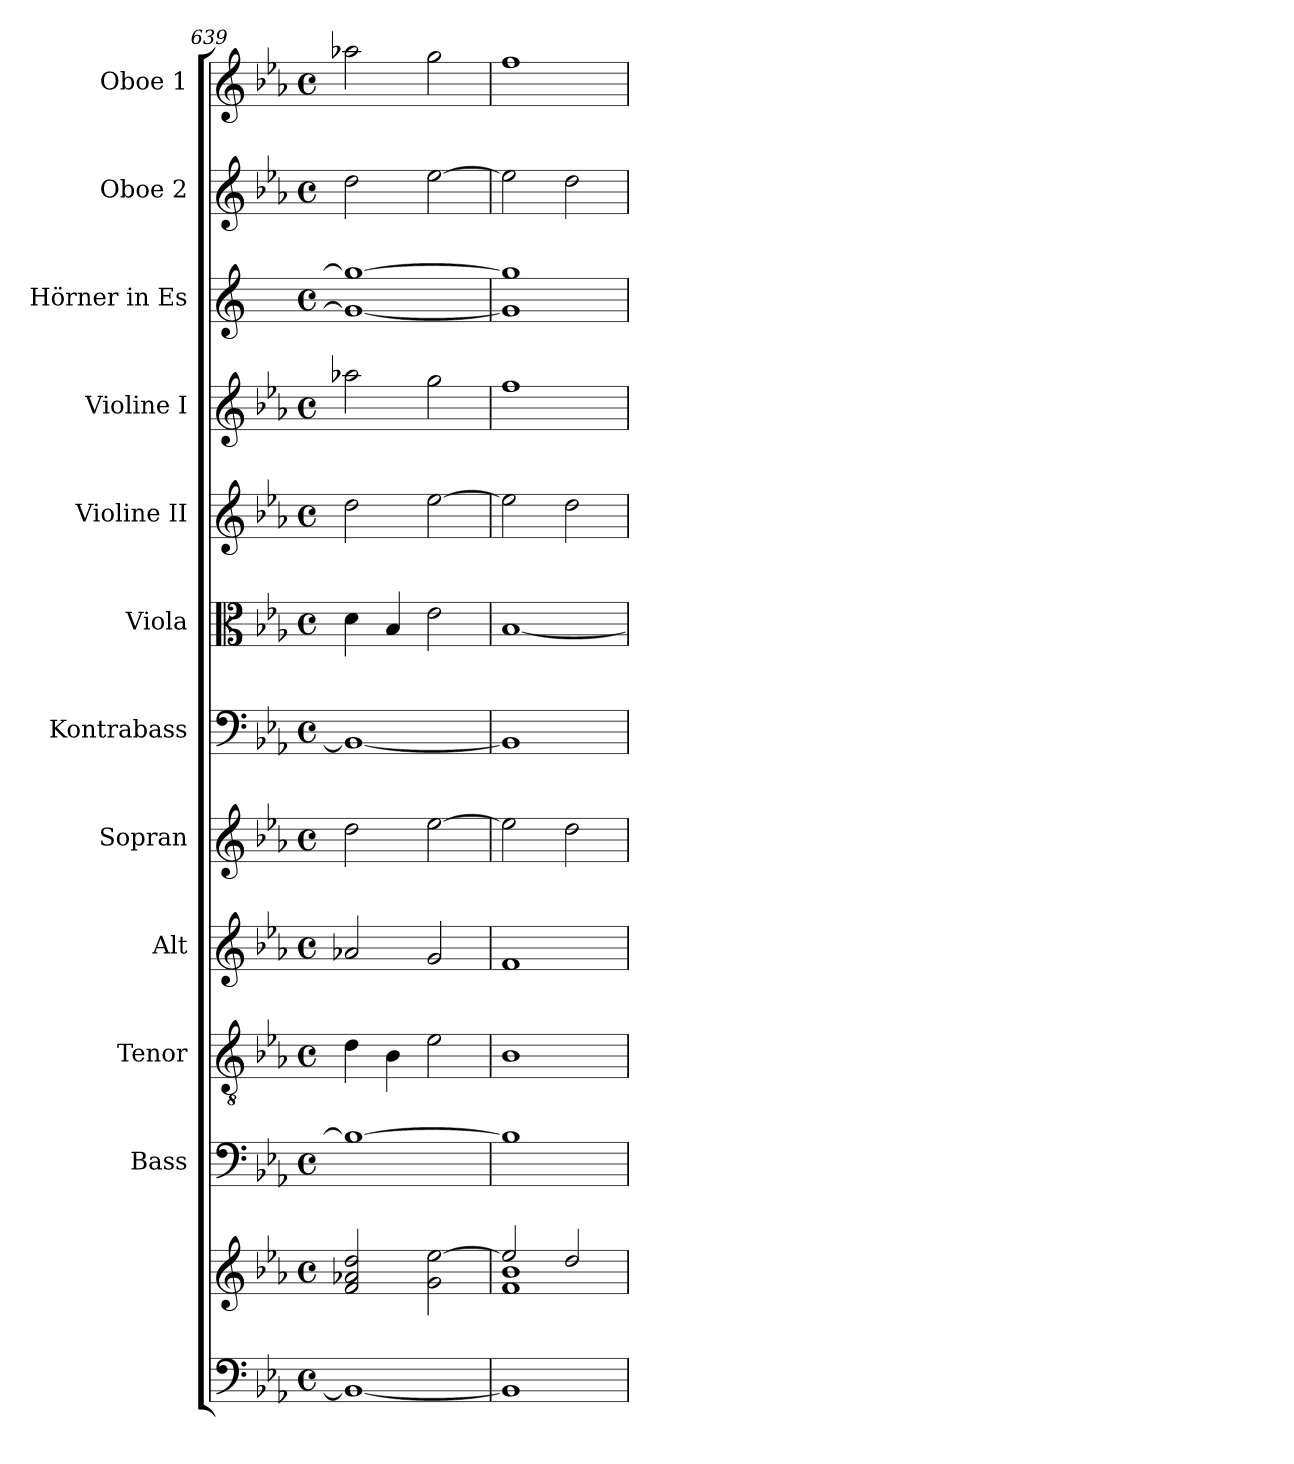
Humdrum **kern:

**kern	**kern	**kern	**kern	**kern	**kern	**kern	**kern	**kern	**kern	**kern	**kern	**kern
*part12	*part12	*part11	*part10	*part9	*part8	*part7	*part6	*part5	*part4	*part3	*part2	*part1
*staff13	*staff12	*staff11	*staff10	*staff9	*staff8	*staff7	*staff6	*staff5	*staff4	*staff3	*staff2	*staff1
*	*	*I"Bass	*I"Tenor	*I"Alt	*I"Sopran	*I"Kontrabass	*I"Viola	*I"Violine II	*I"Violine I	*I"Hörner in Es	*I"Oboe 2	*I"Oboe 1
*	*	*I'B.	*I'T.	*I'A.	*I'S.	*I'Kb.	*I'Vla.	*I'Vl. II	*I'Vl. I	*	*I'Ob. 2	*I'Ob. 1
*clefF4	*clefG2	*clefF4	*clefGv2	*clefG2	*clefG2	*clefF4	*clefC3	*clefG2	*clefG2	*clefG2	*clefG2	*clefG2
*	*	*	*	*	*	*ITrd7c12	*	*	*	*ITrd5c9	*	*
*k[b-e-a-]	*k[b-e-a-]	*k[b-e-a-]	*k[b-e-a-]	*k[b-e-a-]	*k[b-e-a-]	*k[b-e-a-]	*k[b-e-a-]	*k[b-e-a-]	*k[b-e-a-]	*k[b-e-a-]	*k[b-e-a-]	*k[b-e-a-]
*E-:	*E-:	*E-:	*E-:	*E-:	*E-:	*E-:	*E-:	*E-:	*E-:	*E-:	*E-:	*E-:
*M4/4	*M4/4	*M4/4	*M4/4	*M4/4	*M4/4	*M4/4	*M4/4	*M4/4	*M4/4	*M4/4	*M4/4	*M4/4
*met(c)	*met(c)	*met(c)	*met(c)	*met(c)	*met(c)	*met(c)	*met(c)	*met(c)	*met(c)	*met(c)	*met(c)	*met(c)
=639	=639	=639	=639	=639	=639	=639	=639	=639	=639	=639	=639	=639
1BB-_	2f/ 2a-X/ 2dd/	1B-_	4d\	2a-X/	2dd\	1BBB-_	4d\	2dd\	2aa-X\	1B-_ 1b-_	2dd\	2aa-X\
.	.	.	4B-\	.	.	.	4B-/	.	.	.	.	.
.	2g\ [2ee-\	.	2e-\	2g/	[2ee-\	.	2e-\	[2ee-\	2gg\	.	[2ee-\	2gg\
=640	=640	=640	=640	=640	=640	=640	=640	=640	=640	=640	=640	=640
*	*^	*	*	*	*	*	*	*	*	*	*	*
1BB-]	2ee-/]	1f 1b-	1B-]	1B-	1f	2ee-\]	1BBB-]	[1B-	2ee-\]	1ff	1B-] 1b-]	2ee-\]	1ff
.	2dd/	.	.	.	.	2dd\	.	.	2dd\	.	.	2dd\	.
*	*v	*v	*	*	*	*	*	*	*	*	*	*	*
=	=	=	=	=	=	=	=	=	=	=	=	=
*-	*-	*-	*-	*-	*-	*-	*-	*-	*-	*-	*-	*-
